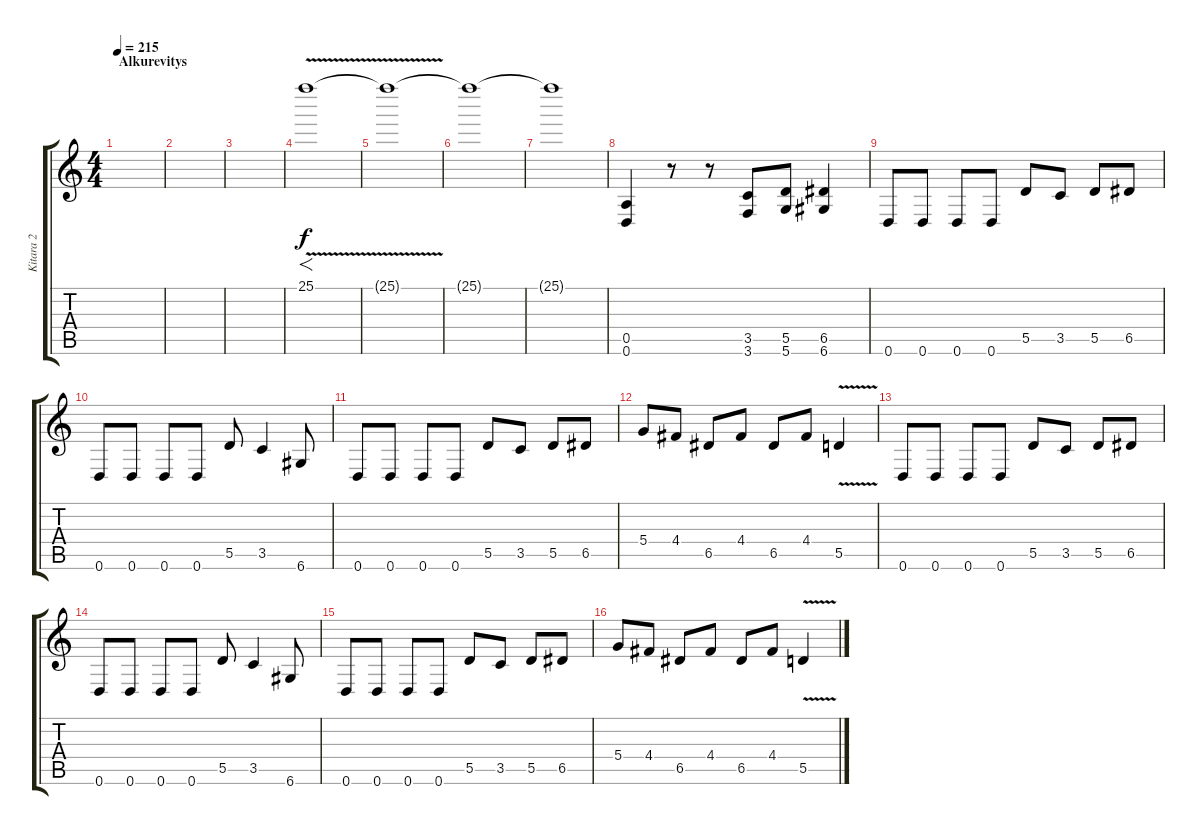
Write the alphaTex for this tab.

\track ("Kitara 2" "Kitara 2") {instrument distortionguitar}
\staff {score tabs}
\tuning (E4 B3 G3 D3 A2 D2) {hide}
\ts (4 4)
\section ("" "Alkurevitys")
\tempo 215
\clef g2
\ks c
|
|
|
25.1{v}.1{f} |
25.1{t}.1{dy f} |
25.1{t}.1 |
25.1{t}.1 |
(0.5 0.6).4 r.8 r.8 (3.5 3.6).8 (5.5 5.6).8 (6.5 6.6).4 |
0.6.8 0.6.8 0.6.8 0.6.8 5.5.8 3.5.8 5.5.8 6.5.8 |
0.6.8 0.6.8 0.6.8 0.6.8 5.5.8 3.5.4 6.6.8 |
0.6.8 0.6.8 0.6.8 0.6.8 5.5.8 3.5.8 5.5.8 6.5.8 |
5.4.8 4.4.8 6.5.8 4.4.8 6.5.8 4.4.8 5.5{v}.4 |
0.6.8 0.6.8 0.6.8 0.6.8 5.5.8 3.5.8 5.5.8 6.5.8 |
0.6.8 0.6.8 0.6.8 0.6.8 5.5.8 3.5.4 6.6.8 |
0.6.8 0.6.8 0.6.8 0.6.8 5.5.8 3.5.8 5.5.8 6.5.8 |
5.4.8 4.4.8 6.5.8 4.4.8 6.5.8 4.4.8 5.5{v}.4
